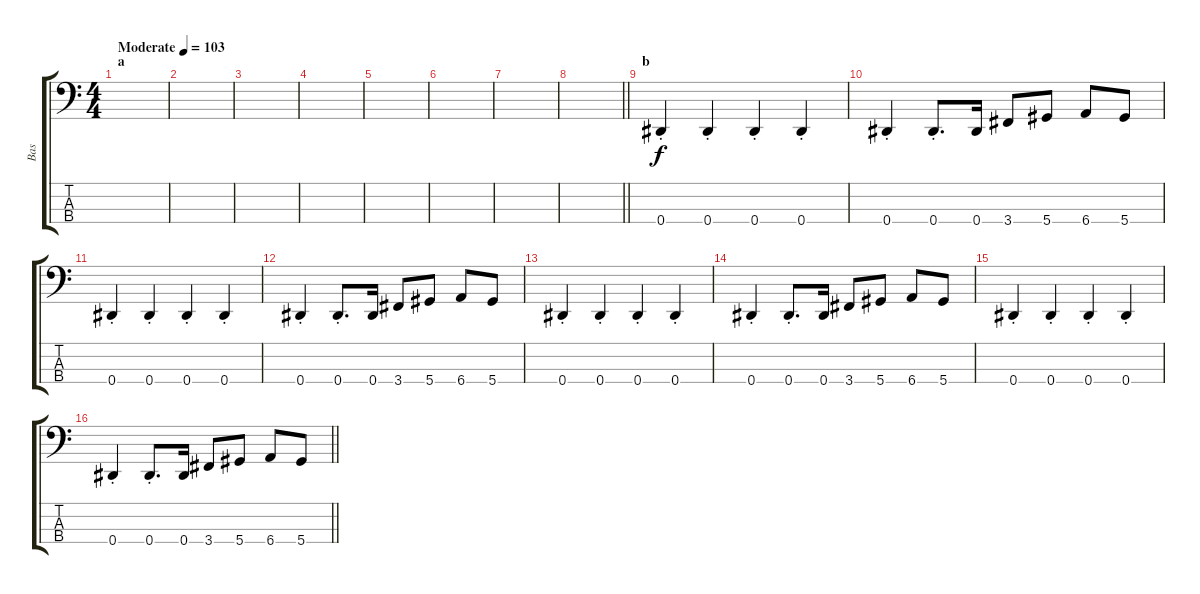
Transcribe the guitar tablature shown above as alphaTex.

\track ("Bas" "Bas") {instrument electricbasspick}
\staff {score tabs}
\tuning (Gb2 Db2 Ab1 Eb1) {hide}
\ts (4 4)
\section ("" "a")
\tempo (103 "Moderate")
\clef f4
\ks c
|
|
|
|
|
|
|
\barLineRight lightlight
|
\section ("" "b")
0.4{st}.4 0.4{st}.4 0.4{st}.4 0.4{st}.4 |
0.4{st}.4 0.4{st}.8{d} 0.4.16 3.4.8 5.4.8 6.4.8 5.4.8 |
0.4{st}.4 0.4{st}.4 0.4{st}.4 0.4{st}.4 |
0.4{st}.4 0.4{st}.8{d} 0.4.16 3.4.8 5.4.8 6.4.8 5.4.8 |
0.4{st}.4 0.4{st}.4 0.4{st}.4 0.4{st}.4 |
0.4{st}.4 0.4{st}.8{d} 0.4.16 3.4.8 5.4.8 6.4.8 5.4.8 |
0.4{st}.4 0.4{st}.4 0.4{st}.4 0.4{st}.4 |
\barLineRight lightlight
0.4{st}.4 0.4{st}.8{d} 0.4.16 3.4.8 5.4.8 6.4.8 5.4.8
